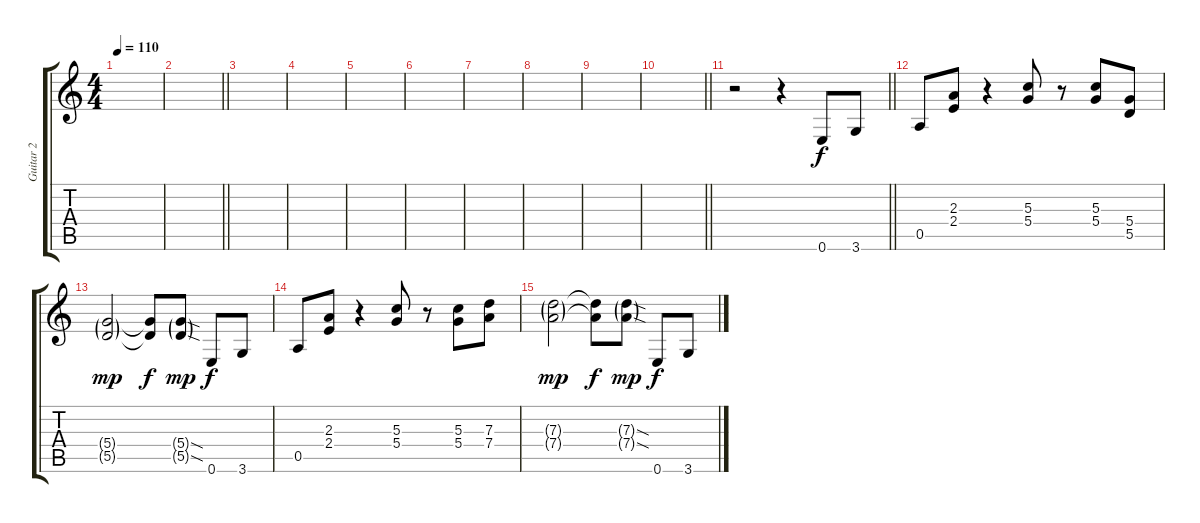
\track ("Guitar 2" "Guitar 2") {instrument distortionguitar}
\staff {score tabs}
\tuning (E4 B3 G3 D3 A2 E2) {hide}
\ts (4 4)
\tempo 110
\clef g2
\ks c
|
\barLineRight lightlight
|
|
|
|
|
|
|
|
\barLineRight lightlight
|
\barLineRight lightlight
r.2 r.4 0.6.8 3.6.8 |
0.5.8 (2.3 2.4).8 r.4 (5.3 5.4).8 r.8 (5.3 5.4).8 (5.4 5.5).8 |
(5.4{g} 5.5{g}).2{dy mp} (5.4{t} 5.5{t}).8{dy f} (5.4{sod g} 5.5{sod g}).8{dy mp} 0.6.8{dy f} 3.6.8 |
0.5.8 (2.3 2.4).8 r.4 (5.3 5.4).8 r.8 (5.3 5.4).8 (7.3 7.4).8 |
(7.3{g} 7.4{g}).2{dy mp} (7.3{t} 7.4{t}).8{dy f} (7.3{sod g} 7.4{sod g}).8{dy mp} 0.6.8{dy f} 3.6.8
